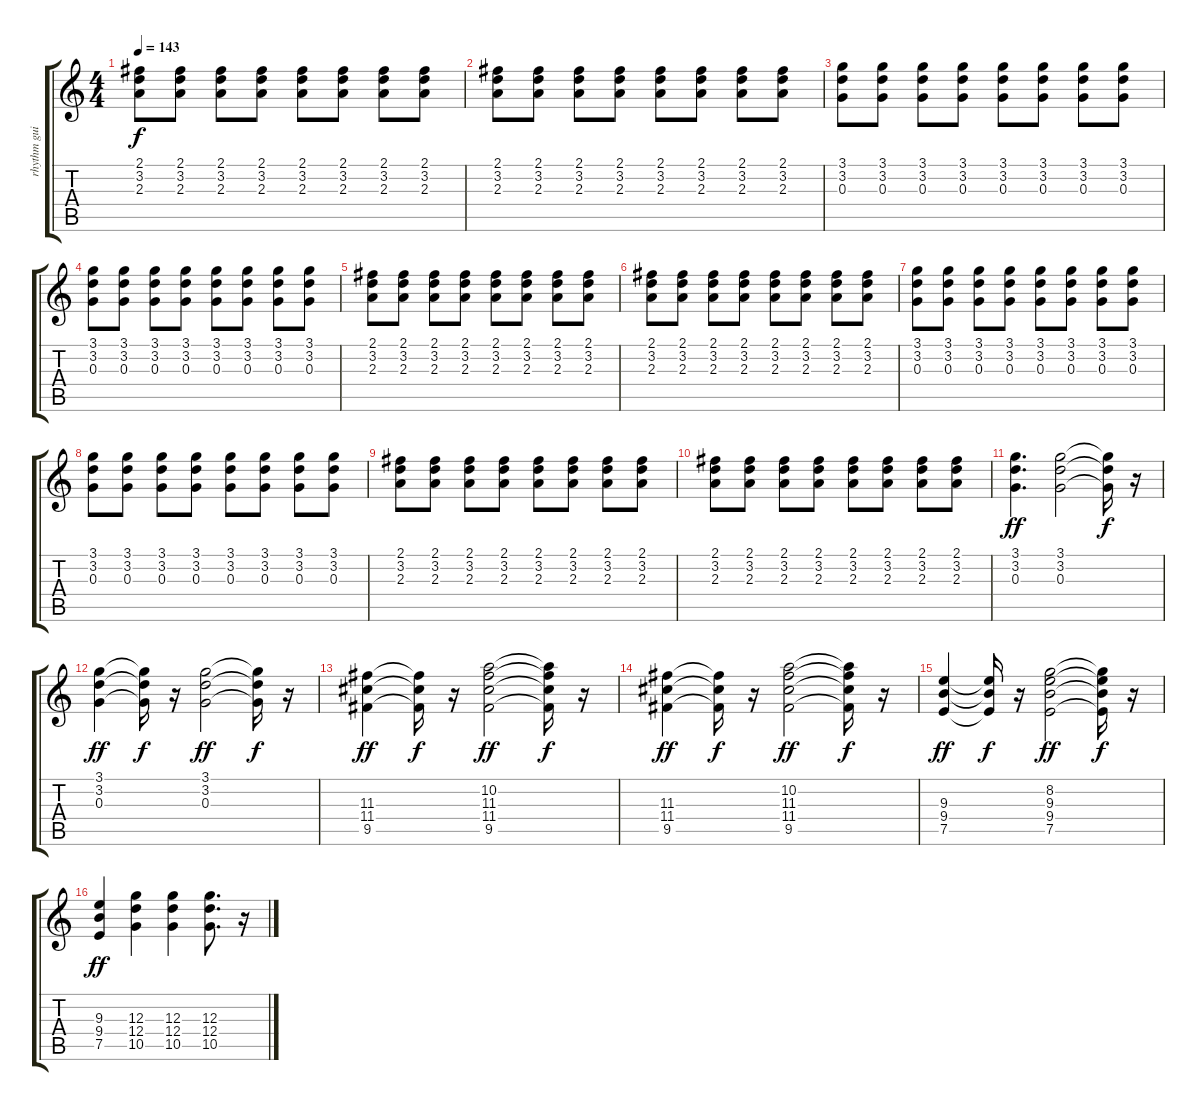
\track ("rhythm guitar" "rhythm gui") {instrument electricguitarclean}
\staff {score tabs}
\tuning (E4 B3 G3 D3 A2 E2) {hide}
\ts (4 4)
\tempo 143
\clef g2
\ks c
(2.1 3.2 2.3).8{dy f} (2.1 3.2 2.3).8 (2.1 3.2 2.3).8 (2.1 3.2 2.3).8 (2.1 3.2 2.3).8 (2.1 3.2 2.3).8 (2.1 3.2 2.3).8 (2.1 3.2 2.3).8 |
(2.1 3.2 2.3).8 (2.1 3.2 2.3).8 (2.1 3.2 2.3).8 (2.1 3.2 2.3).8 (2.1 3.2 2.3).8 (2.1 3.2 2.3).8 (2.1 3.2 2.3).8 (2.1 3.2 2.3).8 |
(3.1 3.2 0.3).8 (3.1 3.2 0.3).8 (3.1 3.2 0.3).8 (3.1 3.2 0.3).8 (3.1 3.2 0.3).8 (3.1 3.2 0.3).8 (3.1 3.2 0.3).8 (3.1 3.2 0.3).8 |
(3.1 3.2 0.3).8 (3.1 3.2 0.3).8 (3.1 3.2 0.3).8 (3.1 3.2 0.3).8 (3.1 3.2 0.3).8 (3.1 3.2 0.3).8 (3.1 3.2 0.3).8 (3.1 3.2 0.3).8 |
(2.1 3.2 2.3).8 (2.1 3.2 2.3).8 (2.1 3.2 2.3).8 (2.1 3.2 2.3).8 (2.1 3.2 2.3).8 (2.1 3.2 2.3).8 (2.1 3.2 2.3).8 (2.1 3.2 2.3).8 |
(2.1 3.2 2.3).8 (2.1 3.2 2.3).8 (2.1 3.2 2.3).8 (2.1 3.2 2.3).8 (2.1 3.2 2.3).8 (2.1 3.2 2.3).8 (2.1 3.2 2.3).8 (2.1 3.2 2.3).8 |
(3.1 3.2 0.3).8 (3.1 3.2 0.3).8 (3.1 3.2 0.3).8 (3.1 3.2 0.3).8 (3.1 3.2 0.3).8 (3.1 3.2 0.3).8 (3.1 3.2 0.3).8 (3.1 3.2 0.3).8 |
(3.1 3.2 0.3).8 (3.1 3.2 0.3).8 (3.1 3.2 0.3).8 (3.1 3.2 0.3).8 (3.1 3.2 0.3).8 (3.1 3.2 0.3).8 (3.1 3.2 0.3).8 (3.1 3.2 0.3).8 |
(2.1 3.2 2.3).8 (2.1 3.2 2.3).8 (2.1 3.2 2.3).8 (2.1 3.2 2.3).8 (2.1 3.2 2.3).8 (2.1 3.2 2.3).8 (2.1 3.2 2.3).8 (2.1 3.2 2.3).8 |
(2.1 3.2 2.3).8 (2.1 3.2 2.3).8 (2.1 3.2 2.3).8 (2.1 3.2 2.3).8 (2.1 3.2 2.3).8 (2.1 3.2 2.3).8 (2.1 3.2 2.3).8 (2.1 3.2 2.3).8 |
(3.1 3.2 0.3).4{d dy ff} (3.1 3.2 0.3).2 (3.1{t} 3.2{t} 0.3{t}).16{dy f} r.16 |
(3.1 3.2 0.3).4{dy ff} (3.1{t} 3.2{t} 0.3{t}).16{dy f} r.16 (3.1 3.2 0.3).2{dy ff} (3.1{t} 3.2{t} 0.3{t}).16{dy f} r.16 |
(11.3 11.4 9.5).4{dy ff} (11.3{t} 11.4{t} 9.5{t}).16{dy f} r.16 (10.2 11.3 11.4 9.5).2{dy ff} (10.2{t} 11.3{t} 11.4{t} 9.5{t}).16{dy f} r.16 |
(11.3 11.4 9.5).4{dy ff} (11.3{t} 11.4{t} 9.5{t}).16{dy f} r.16 (10.2 11.3 11.4 9.5).2{dy ff} (10.2{t} 11.3{t} 11.4{t} 9.5{t}).16{dy f} r.16 |
(9.3 9.4 7.5).4{dy ff} (9.3{t} 9.4{t} 7.5{t}).16{dy f} r.16 (8.2 9.3 9.4 7.5).2{dy ff} (8.2{t} 9.3{t} 9.4{t} 7.5{t}).16{dy f} r.16 |
(9.3 9.4 7.5).4{dy ff} (12.3 12.4 10.5).4 (12.3 12.4 10.5).4 (12.3 12.4 10.5).8{d} r.16
